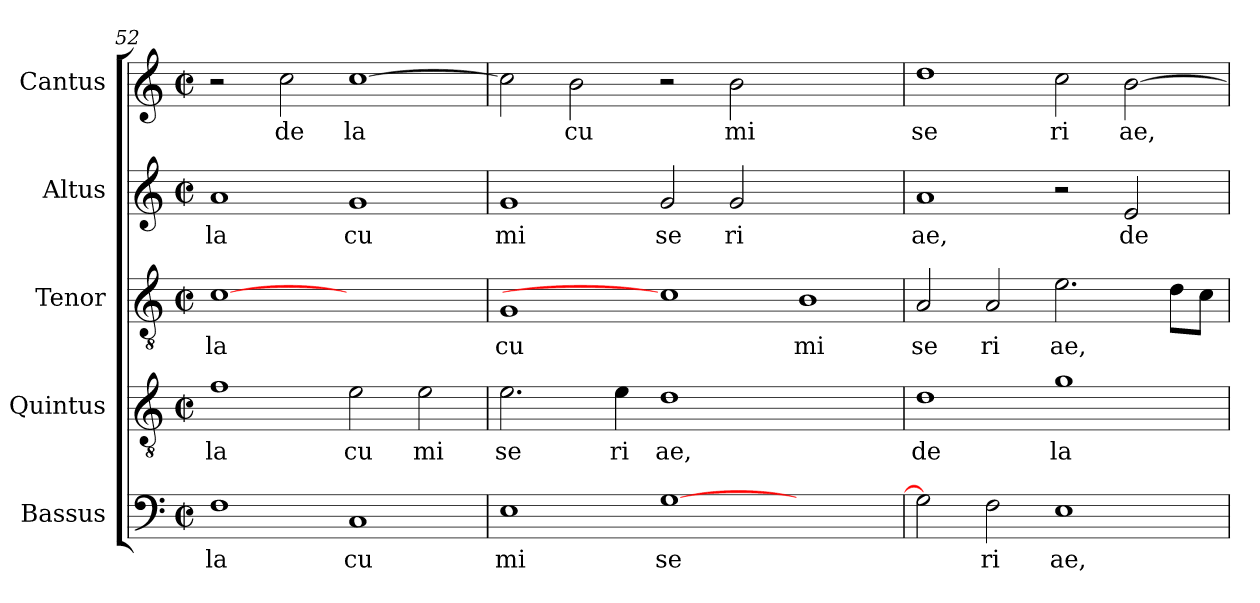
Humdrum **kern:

**kern	**text	**kern	**text	**kern	**text	**kern	**text	**kern	**text
*part5	*part5	*part4	*part4	*part3	*part3	*part2	*part2	*part1	*part1
*staff5	*staff5	*staff4	*staff4	*staff3	*staff3	*staff2	*staff2	*staff1	*staff1
*I"Bassus	*	*I"Quintus	*	*I"Tenor	*	*I"Altus	*	*I"Cantus	*
*clefF4	*	*clefGv2	*	*clefGv2	*	*clefG2	*	*clefG2	*
*M2/2	*	*M2/2	*	*M2/2	*	*M2/2	*	*M2/2	*
*met(c|)	*	*met(c|)	*	*met(c|)	*	*met(c|)	*	*met(c|)	*
=52	=52	=52	=52	=52	=52	=52	=52	=52	=52
!	!LO:LY:b:cj	!	!LO:LY:b:cj	!	!LO:LY:b:cj	!	!LO:LY:b:cj	!	!
1F	la	1f	la	[1c	la	1a	la	2r	.
!	!	!	!	!	!	!	!	!	!LO:LY:b:cj
.	.	.	.	.	.	.	.	2cc\	de
!	!LO:LY:b:cj	!	!LO:LY:b:cj	!	!	!	!LO:LY:b:cj	!	!LO:LY:b:cj
1C	cu	2e\	cu	1ryy	.	1g	cu	[>1cc	la
!	!	!	!LO:LY:b:cj	!	!	!	!	!	!
.	.	2e\	mi	.	.	.	.	.	.
=53	=53	=53	=53	=53	=53	=53	=53	=53	=53
!	!LO:LY:b:cj	!	!LO:LY:b:cj	!	!LO:LY:b:cj	!	!LO:LY:b:cj	!	!
1E	mi	2.e\	se	1G	cu	1g	mi	2cc\]	.
!	!	!	!	!	!	!	!	!	!LO:LY:b:cj
.	.	.	.	.	.	.	.	2b\	cu
!	!	!	!LO:LY:b:cj	!	!	!	!	!	!
.	.	4e\	ri	.	.	.	.	.	.
!	!LO:LY:b:cj	!	!LO:LY:b:cj	!	!	!	!LO:LY:b:cj	!	!
[>1G	se	1d	ae,	1c]	.	2g/	se	2r	.
!	!	!	!	!	!	!	!LO:LY:b:cj	!	!LO:LY:b:cj
.	.	.	.	.	.	2g/	ri	2b\	mi
!	!	!	!	!	!LO:LY:b:cj	!	!	!	!
1ryy	.	1ryy	.	1B	mi	1ryy	.	1ryy	.
=54	=54	=54	=54	=54	=54	=54	=54	=54	=54
!	!	!	!LO:LY:b:cj	!	!LO:LY:b:cj	!	!LO:LY:b:cj	!	!LO:LY:b:cj
2G\]	.	1d	de	2A/	se	1a	ae,	1dd	se
!	!LO:LY:b:cj	!	!	!	!LO:LY:b:cj	!	!	!	!
2F\	ri	.	.	2A/	ri	.	.	.	.
!	!LO:LY:b:cj	!	!LO:LY:b:cj	!	!LO:LY:b	!	!	!	!LO:LY:b:cj
1E	ae,	1g	la	2.e\	ae,	2r	.	2cc\	ri
!	!	!	!	!	!	!	!LO:LY:b:cj	!	!LO:LY:b
.	.	.	.	.	.	2e/	de	[>2b\	ae,
.	.	.	.	8d\L	.	.	.	.	.
.	.	.	.	8c\J	.	.	.	.	.
=	=	=	=	=	=	=	=	=	=
*-	*-	*-	*-	*-	*-	*-	*-	*-	*-
